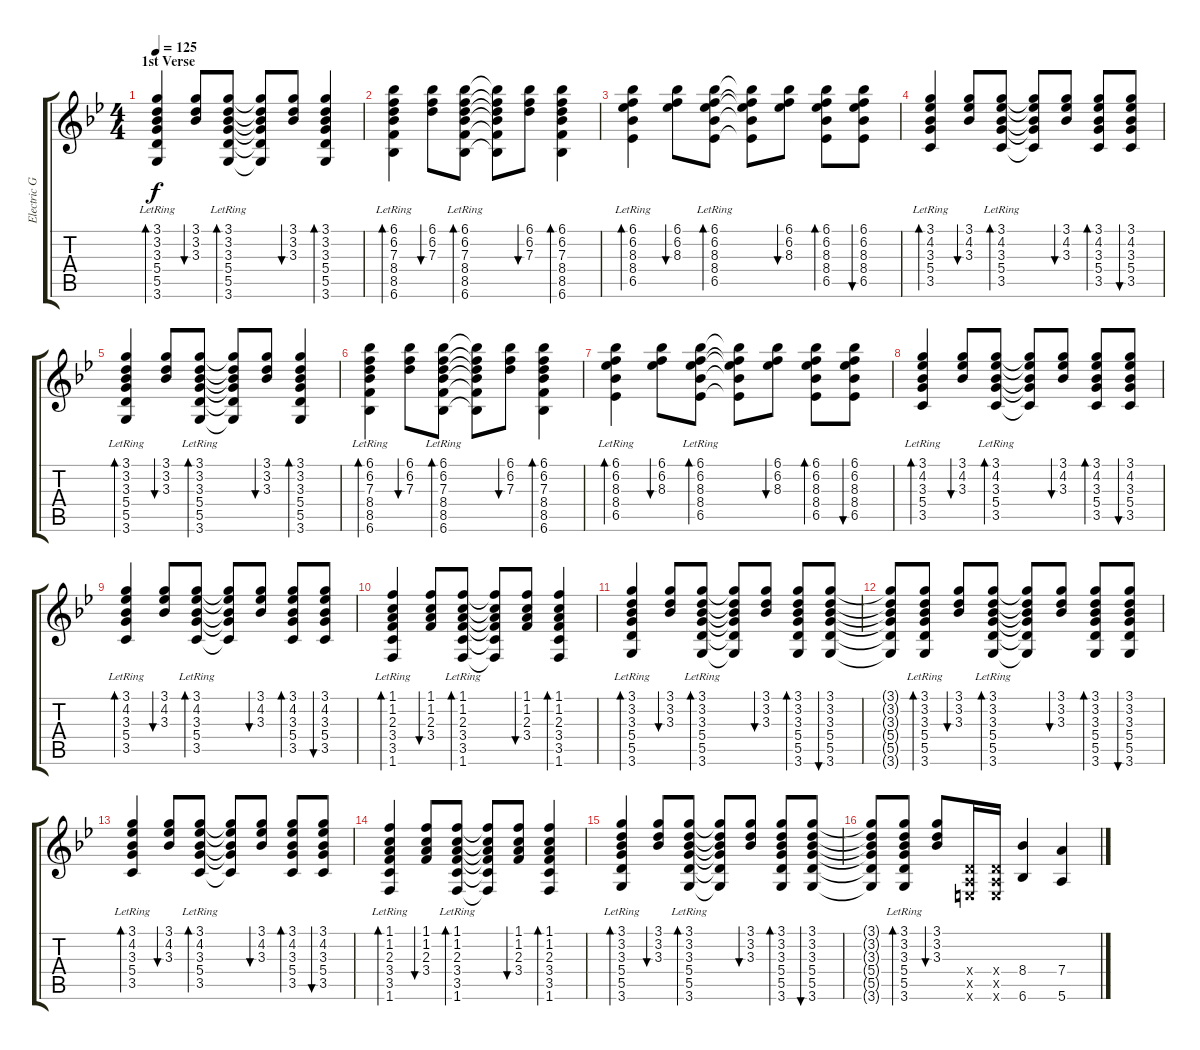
\track ("Electric Guitar II" "Electric G") {instrument overdrivenguitar}
\staff {score tabs}
\tuning (E4 B3 G3 D3 A2 E2) {hide}
\ts (4 4)
\section ("" "1st Verse")
\tempo 125
\clef g2
\ks gminor
(3.1 3.2 3.3 5.4{lr} 5.5{lr} 3.6{lr}).4{bd 120 dy f volume 11 instrument electricguitarjazz} (3.1 3.2 3.3).8{bu 120} (3.1 3.2 3.3 5.4{lr} 5.5{lr} 3.6{lr}).8{bd 120} (3.1{t} 3.2{t} 3.3{t} 5.4{t} 5.5{t} 3.6{t}).8 (3.1 3.2 3.3).8{bu 120} (3.1 3.2 3.3 5.4 5.5 3.6).4{bd 120} |
(6.1 6.2 7.3 8.4{lr} 8.5{lr} 6.6{lr}).4{bd 120} (6.1 6.2 7.3).8{bu 60} (6.1 6.2 7.3 8.4{lr} 8.5{lr} 6.6{lr}).8{bd 120} (6.1{t} 6.2{t} 7.3{t} 8.4{t} 8.5{t} 6.6{t}).8 (6.1 6.2 7.3).8{bu 60} (6.1 6.2 7.3 8.4 8.5 6.6).4{bd 120} |
(6.1 6.2 8.3 8.4{lr} 6.5{lr}).4{bd 120} (6.1 6.2 8.3).8{bu 60} (6.1 6.2 8.3 8.4{lr} 6.5{lr}).8{bd 120} (6.1{t} 6.2{t} 8.3{t} 8.4{t} 6.5{t}).8 (6.1 6.2 8.3).8{bu 60} (6.1 6.2 8.3 8.4 6.5).8{bd 60} (6.1 6.2 8.3 8.4 6.5).8{bu 60} |
(3.1 4.2 3.3 5.4{lr} 3.5{lr}).4{bd 120} (3.1 4.2 3.3).8{bu 60} (3.1 4.2 3.3 5.4{lr} 3.5{lr}).8{bd 120} (3.1{t} 4.2{t} 3.3{t} 5.4{t} 3.5{t}).8 (3.1 4.2 3.3).8{bu 60} (3.1 4.2 3.3 5.4 3.5).8{bd 60} (3.1 4.2 3.3 5.4 3.5).8{bu 60} |
(3.1 3.2 3.3 5.4{lr} 5.5{lr} 3.6{lr}).4{bd 120} (3.1 3.2 3.3).8{bu 120} (3.1 3.2 3.3 5.4{lr} 5.5{lr} 3.6{lr}).8{bd 120} (3.1{t} 3.2{t} 3.3{t} 5.4{t} 5.5{t} 3.6{t}).8 (3.1 3.2 3.3).8{bu 120} (3.1 3.2 3.3 5.4 5.5 3.6).4{bd 120} |
(6.1 6.2 7.3 8.4{lr} 8.5{lr} 6.6{lr}).4{bd 120} (6.1 6.2 7.3).8{bu 60} (6.1 6.2 7.3 8.4{lr} 8.5{lr} 6.6{lr}).8{bd 120} (6.1{t} 6.2{t} 7.3{t} 8.4{t} 8.5{t} 6.6{t}).8 (6.1 6.2 7.3).8{bu 60} (6.1 6.2 7.3 8.4 8.5 6.6).4{bd 120} |
(6.1 6.2 8.3 8.4{lr} 6.5{lr}).4{bd 120} (6.1 6.2 8.3).8{bu 60} (6.1 6.2 8.3 8.4{lr} 6.5{lr}).8{bd 120} (6.1{t} 6.2{t} 8.3{t} 8.4{t} 6.5{t}).8 (6.1 6.2 8.3).8{bu 60} (6.1 6.2 8.3 8.4 6.5).8{bd 60} (6.1 6.2 8.3 8.4 6.5).8{bu 60} |
(3.1 4.2 3.3 5.4{lr} 3.5{lr}).4{bd 120} (3.1 4.2 3.3).8{bu 60} (3.1 4.2 3.3 5.4{lr} 3.5{lr}).8{bd 120} (3.1{t} 4.2{t} 3.3{t} 5.4{t} 3.5{t}).8 (3.1 4.2 3.3).8{bu 60} (3.1 4.2 3.3 5.4 3.5).8{bd 60} (3.1 4.2 3.3 5.4 3.5).8{bu 60} |
(3.1 4.2 3.3 5.4{lr} 3.5{lr}).4{bd 120} (3.1 4.2 3.3).8{bu 60} (3.1 4.2 3.3 5.4{lr} 3.5{lr}).8{bd 120} (3.1{t} 4.2{t} 3.3{t} 5.4{t} 3.5{t}).8 (3.1 4.2 3.3).8{bu 60} (3.1 4.2 3.3 5.4 3.5).8{bd 60} (3.1 4.2 3.3 5.4 3.5).8{bu 60} |
(1.1 1.2 2.3 3.4 3.5{lr} 1.6{lr}).4{bd 120} (1.1 1.2 2.3 3.4).8{bu 60} (1.1 1.2 2.3 3.4 3.5{lr} 1.6{lr}).8{bd 120} (1.1{t} 1.2{t} 2.3{t} 3.4{t} 3.5{t} 1.6{t}).8 (1.1 1.2 2.3 3.4).8{bu 60} (1.1 1.2 2.3 3.4 3.5 1.6).4{bd 120} |
(3.1 3.2 3.3 5.4{lr} 5.5{lr} 3.6{lr}).4{bd 120} (3.1 3.2 3.3).8{bu 120} (3.1 3.2 3.3 5.4{lr} 5.5{lr} 3.6{lr}).8{bd 120} (3.1{t} 3.2{t} 3.3{t} 5.4{t} 5.5{t} 3.6{t}).8 (3.1 3.2 3.3).8{bu 120} (3.1 3.2 3.3 5.4 5.5 3.6).8{bd 60} (3.1 3.2 3.3 5.4 5.5 3.6).8{bu 60} |
(3.1{t} 3.2{t} 3.3{t} 5.4{t} 5.5{t} 3.6{t}).8 (3.1 3.2 3.3 5.4{lr} 5.5{lr} 3.6{lr}).8{bd 120} (3.1 3.2 3.3).8{bu 120} (3.1 3.2 3.3 5.4{lr} 5.5{lr} 3.6{lr}).8{bd 120} (3.1{t} 3.2{t} 3.3{t} 5.4{t} 5.5{t} 3.6{t}).8 (3.1 3.2 3.3).8{bu 120} (3.1 3.2 3.3 5.4 5.5 3.6).8{bd 60} (3.1 3.2 3.3 5.4 5.5 3.6).8{bu 60} |
(3.1 4.2 3.3 5.4{lr} 3.5{lr}).4{bd 120} (3.1 4.2 3.3).8{bu 60} (3.1 4.2 3.3 5.4{lr} 3.5{lr}).8{bd 120} (3.1{t} 4.2{t} 3.3{t} 5.4{t} 3.5{t}).8 (3.1 4.2 3.3).8{bu 60} (3.1 4.2 3.3 5.4 3.5).8{bd 60} (3.1 4.2 3.3 5.4 3.5).8{bu 60} |
(1.1 1.2 2.3 3.4 3.5{lr} 1.6{lr}).4{bd 120} (1.1 1.2 2.3 3.4).8{bu 60} (1.1 1.2 2.3 3.4 3.5{lr} 1.6{lr}).8{bd 120} (1.1{t} 1.2{t} 2.3{t} 3.4{t} 3.5{t} 1.6{t}).8 (1.1 1.2 2.3 3.4).8{bu 60} (1.1 1.2 2.3 3.4 3.5 1.6).4{bd 120} |
(3.1 3.2 3.3 5.4{lr} 5.5{lr} 3.6{lr}).4{bd 120} (3.1 3.2 3.3).8{bu 120} (3.1 3.2 3.3 5.4{lr} 5.5{lr} 3.6{lr}).8{bd 120} (3.1{t} 3.2{t} 3.3{t} 5.4{t} 5.5{t} 3.6{t}).8 (3.1 3.2 3.3).8{bu 120} (3.1 3.2 3.3 5.4 5.5 3.6).8{bd 60} (3.1 3.2 3.3 5.4 5.5 3.6).8{bu 60} |
(3.1{t} 3.2{t} 3.3{t} 5.4{t} 5.5{t} 3.6{t}).8 (3.1 3.2 3.3 5.4{lr} 5.5{lr} 3.6{lr}).8{bd 120} (3.1 3.2 3.3).8{bu 120} (0.4{x} 0.5{x} 0.6{x}).16{volume 14 instrument overdrivenguitar} (0.4{x} 0.5{x} 0.6{x}).16 (8.4 6.6).4 (7.4 5.6).4
